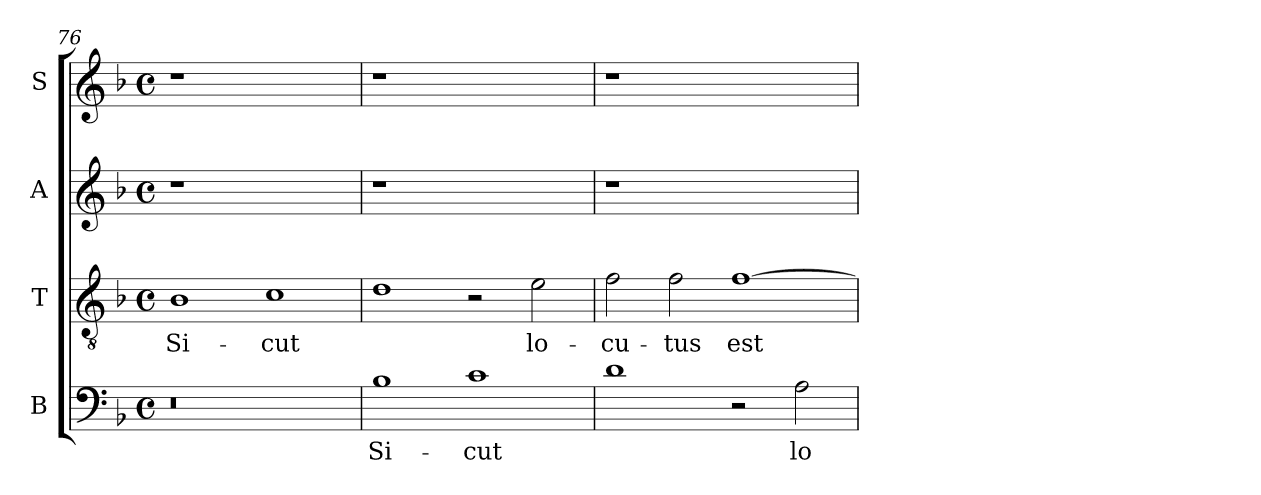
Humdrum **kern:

**kern	**text	**kern	**text	**kern	**kern
*part4	*part4	*part3	*part3	*part2	*part1
*staff4	*staff4	*staff3	*staff3	*staff2	*staff1
*I"B	*	*I"T	*	*I"A	*I"S
*I'B	*	*I'T	*	*I'A	*I'S
!!LO:LB:g=z
*clefF4	*	*clefGv2	*	*clefG2	*clefG2
*k[b-]	*	*k[b-]	*	*k[b-]	*k[b-]
*F:	*	*F:	*	*F:	*F:
*M4/4	*	*M4/4	*	*M4/4	*M4/4
*met(c)	*	*met(c)	*	*met(c)	*met(c)
=76	=76	=76	=76	=76	=76
!	!	!	!LO:LY:b:cj	!	!
0r	.	1B-	Si-	1r	1r
!	!	!	!LO:LY:b:cj	!	!
.	.	1c	-cut	1ryy	1ryy
=77	=77	=77	=77	=77	=77
!	!LO:LY:b:cj	!	!	!	!
1B-	Si-	1d	.	1r	1r
!	!LO:LY:b:cj	!	!	!	!
1c	-cut	2r	.	1ryy	1ryy
!	!	!	!LO:LY:b:cj	!	!
.	.	2e\	lo-	.	.
=78	=78	=78	=78	=78	=78
!	!	!	!LO:LY:b:cj	!	!
1d	.	2f\	-cu-	1r	1r
!	!	!	!LO:LY:b:cj	!	!
.	.	2f\	-tus	.	.
!	!	!	!LO:LY:b:cj	!	!
2r	.	[>1f	est	1ryy	1ryy
!	!LO:LY:b:cj	!	!	!	!
2A\	lo-	.	.	.	.
=	=	=	=	=	=
*-	*-	*-	*-	*-	*-
